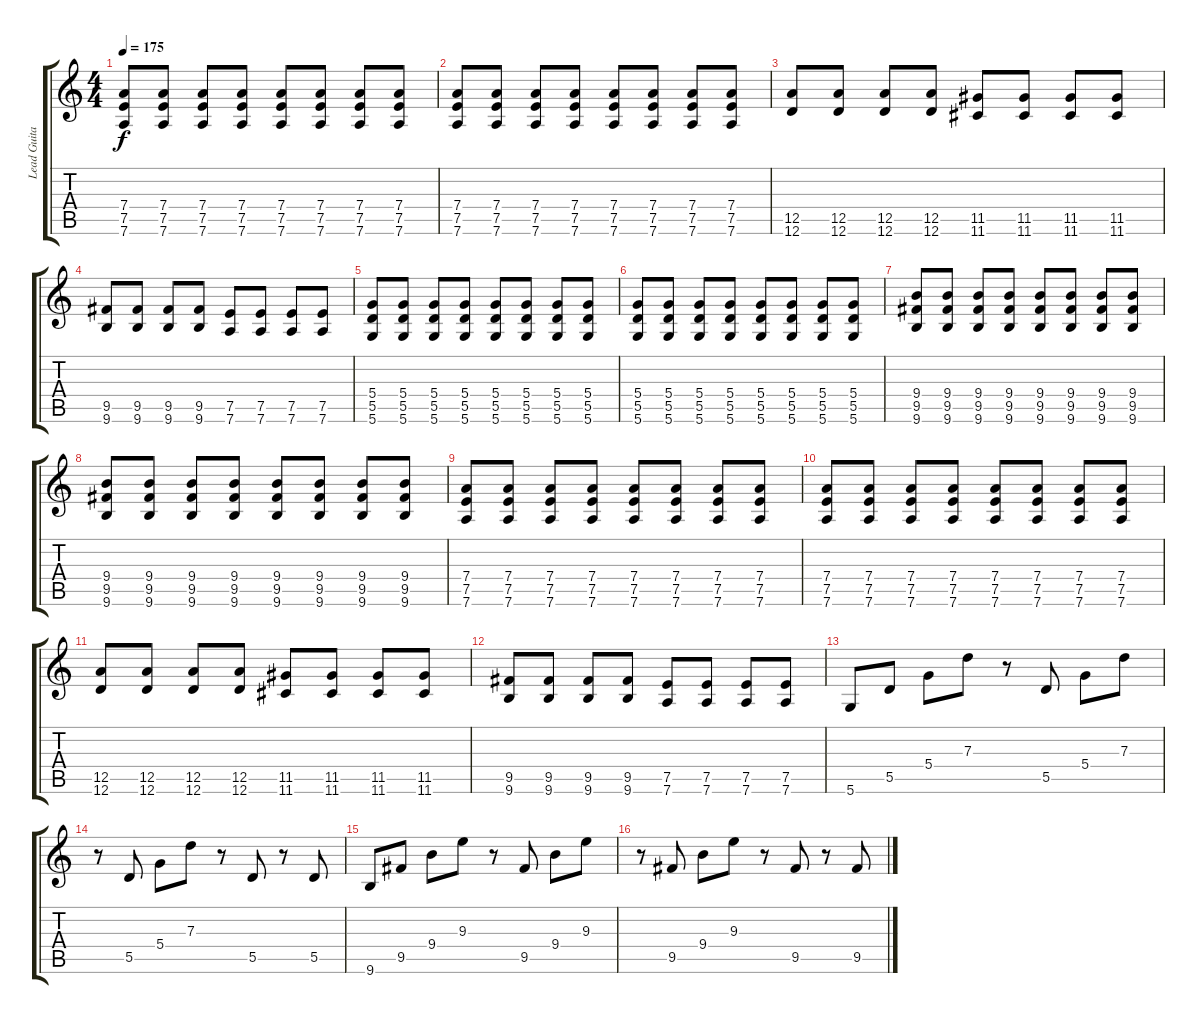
\track ("Lead Guitar [Dave McPherson]" "Lead Guita") {instrument distortionguitar}
\staff {score tabs}
\tuning (E4 B3 G3 D3 A2 D2) {hide}
\ts (4 4)
\tempo 175
\clef g2
\ks c
(7.4 7.5 7.6).8{dy f} (7.4 7.5 7.6).8 (7.4 7.5 7.6).8 (7.4 7.5 7.6).8 (7.4 7.5 7.6).8 (7.4 7.5 7.6).8 (7.4 7.5 7.6).8 (7.4 7.5 7.6).8 |
(7.4 7.5 7.6).8 (7.4 7.5 7.6).8 (7.4 7.5 7.6).8 (7.4 7.5 7.6).8 (7.4 7.5 7.6).8 (7.4 7.5 7.6).8 (7.4 7.5 7.6).8 (7.4 7.5 7.6).8 |
(12.5 12.6).8 (12.5 12.6).8 (12.5 12.6).8 (12.5 12.6).8 (11.5 11.6).8 (11.5 11.6).8 (11.5 11.6).8 (11.5 11.6).8 |
(9.5 9.6).8 (9.5 9.6).8 (9.5 9.6).8 (9.5 9.6).8 (7.5 7.6).8 (7.5 7.6).8 (7.5 7.6).8 (7.5 7.6).8 |
(5.4 5.5 5.6).8 (5.4 5.5 5.6).8 (5.4 5.5 5.6).8 (5.4 5.5 5.6).8 (5.4 5.5 5.6).8 (5.4 5.5 5.6).8 (5.4 5.5 5.6).8 (5.4 5.5 5.6).8 |
(5.4 5.5 5.6).8 (5.4 5.5 5.6).8 (5.4 5.5 5.6).8 (5.4 5.5 5.6).8 (5.4 5.5 5.6).8 (5.4 5.5 5.6).8 (5.4 5.5 5.6).8 (5.4 5.5 5.6).8 |
(9.4 9.5 9.6).8 (9.4 9.5 9.6).8 (9.4 9.5 9.6).8 (9.4 9.5 9.6).8 (9.4 9.5 9.6).8 (9.4 9.5 9.6).8 (9.4 9.5 9.6).8 (9.4 9.5 9.6).8 |
(9.4 9.5 9.6).8 (9.4 9.5 9.6).8 (9.4 9.5 9.6).8 (9.4 9.5 9.6).8 (9.4 9.5 9.6).8 (9.4 9.5 9.6).8 (9.4 9.5 9.6).8 (9.4 9.5 9.6).8 |
(7.4 7.5 7.6).8 (7.4 7.5 7.6).8 (7.4 7.5 7.6).8 (7.4 7.5 7.6).8 (7.4 7.5 7.6).8 (7.4 7.5 7.6).8 (7.4 7.5 7.6).8 (7.4 7.5 7.6).8 |
(7.4 7.5 7.6).8 (7.4 7.5 7.6).8 (7.4 7.5 7.6).8 (7.4 7.5 7.6).8 (7.4 7.5 7.6).8 (7.4 7.5 7.6).8 (7.4 7.5 7.6).8 (7.4 7.5 7.6).8 |
(12.5 12.6).8 (12.5 12.6).8 (12.5 12.6).8 (12.5 12.6).8 (11.5 11.6).8 (11.5 11.6).8 (11.5 11.6).8 (11.5 11.6).8 |
(9.5 9.6).8 (9.5 9.6).8 (9.5 9.6).8 (9.5 9.6).8 (7.5 7.6).8 (7.5 7.6).8 (7.5 7.6).8 (7.5 7.6).8 |
5.6.8{volume 11 instrument electricguitarclean} 5.5.8 5.4.8 7.3.8 r.8 5.5.8 5.4.8 7.3.8 |
r.8 5.5.8 5.4.8 7.3.8 r.8 5.5.8 r.8 5.5.8 |
9.6.8 9.5.8 9.4.8 9.3.8 r.8 9.5.8 9.4.8 9.3.8 |
r.8 9.5.8 9.4.8 9.3.8 r.8 9.5.8 r.8 9.5.8
